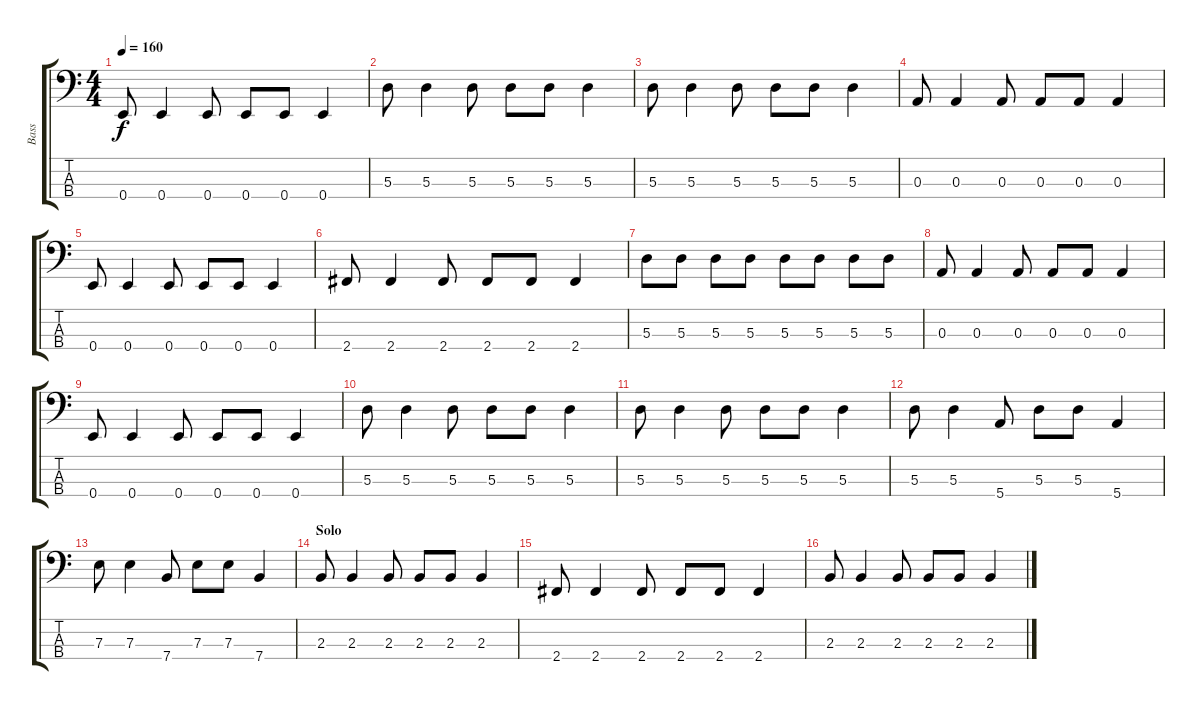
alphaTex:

\track ("Bass" "Bass") {instrument electricbasspick}
\staff {score tabs}
\tuning (G2 D2 A1 E1) {hide}
\ts (4 4)
\tempo 160
\clef f4
\ks c
0.4.8{dy f} 0.4.4 0.4.8 0.4.8 0.4.8 0.4.4 |
5.3.8 5.3.4 5.3.8 5.3.8 5.3.8 5.3.4 |
5.3.8 5.3.4 5.3.8 5.3.8 5.3.8 5.3.4 |
0.3.8 0.3.4 0.3.8 0.3.8 0.3.8 0.3.4 |
0.4.8 0.4.4 0.4.8 0.4.8 0.4.8 0.4.4 |
2.4.8 2.4.4 2.4.8 2.4.8 2.4.8 2.4.4 |
5.3.8 5.3.8 5.3.8 5.3.8 5.3.8 5.3.8 5.3.8 5.3.8 |
0.3.8 0.3.4 0.3.8 0.3.8 0.3.8 0.3.4 |
0.4.8 0.4.4 0.4.8 0.4.8 0.4.8 0.4.4 |
5.3.8 5.3.4 5.3.8 5.3.8 5.3.8 5.3.4 |
5.3.8 5.3.4 5.3.8 5.3.8 5.3.8 5.3.4 |
5.3.8 5.3.4 5.4.8 5.3.8 5.3.8 5.4.4 |
7.3.8 7.3.4 7.4.8 7.3.8 7.3.8 7.4.4 |
\section ("" "Solo")
2.3.8 2.3.4 2.3.8 2.3.8 2.3.8 2.3.4 |
2.4.8 2.4.4 2.4.8 2.4.8 2.4.8 2.4.4 |
2.3.8 2.3.4 2.3.8 2.3.8 2.3.8 2.3.4
